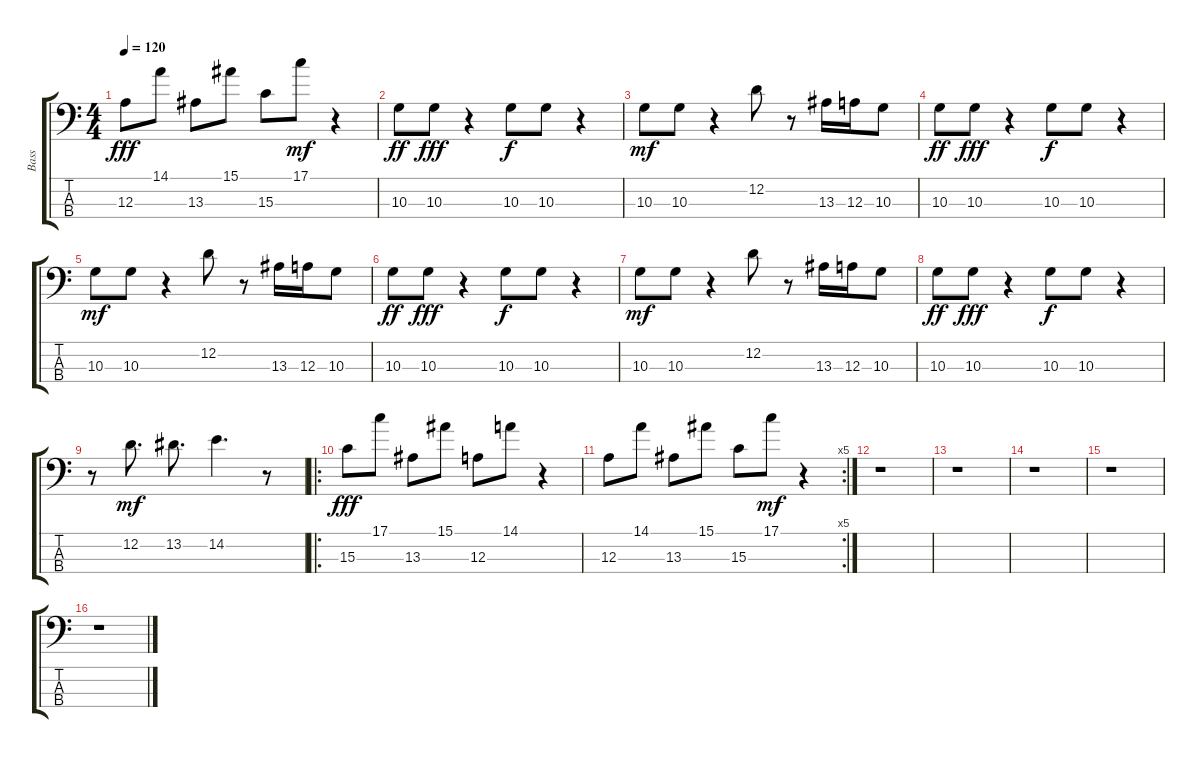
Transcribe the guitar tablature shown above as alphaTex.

\track ("Bass" "Bass") {instrument electricbassfinger}
\staff {score tabs}
\tuning (G2 D2 A1 E1) {hide}
\ts (4 4)
\tempo 120
\clef f4
\ks c
12.3.8{dy fff} 14.1.8 13.3.8 15.1.8 15.3.8 17.1.8{dy mf} r.4 |
10.3.8{dy ff} 10.3.8{dy fff} r.4 10.3.8{dy f} 10.3.8 r.4 |
10.3.8{dy mf} 10.3.8 r.4 12.2.8 r.8 13.3.16 12.3.16 10.3.8 |
10.3.8{dy ff} 10.3.8{dy fff} r.4 10.3.8{dy f} 10.3.8 r.4 |
10.3.8{dy mf} 10.3.8 r.4 12.2.8 r.8 13.3.16 12.3.16 10.3.8 |
10.3.8{dy ff} 10.3.8{dy fff} r.4 10.3.8{dy f} 10.3.8 r.4 |
10.3.8{dy mf} 10.3.8 r.4 12.2.8 r.8 13.3.16 12.3.16 10.3.8 |
10.3.8{dy ff} 10.3.8{dy fff} r.4 10.3.8{dy f} 10.3.8 r.4 |
r.8 12.2.8{d dy mf} 13.2.8{d} 14.2.4{d} r.8 |
\ro
15.3.8{dy fff} 17.1.8 13.3.8 15.1.8 12.3.8 14.1.8 r.4 |
\rc 5
12.3.8 14.1.8 13.3.8 15.1.8 15.3.8 17.1.8{dy mf} r.4 |
r.1 |
r.1 |
r.1 |
r.1 |
r.1
